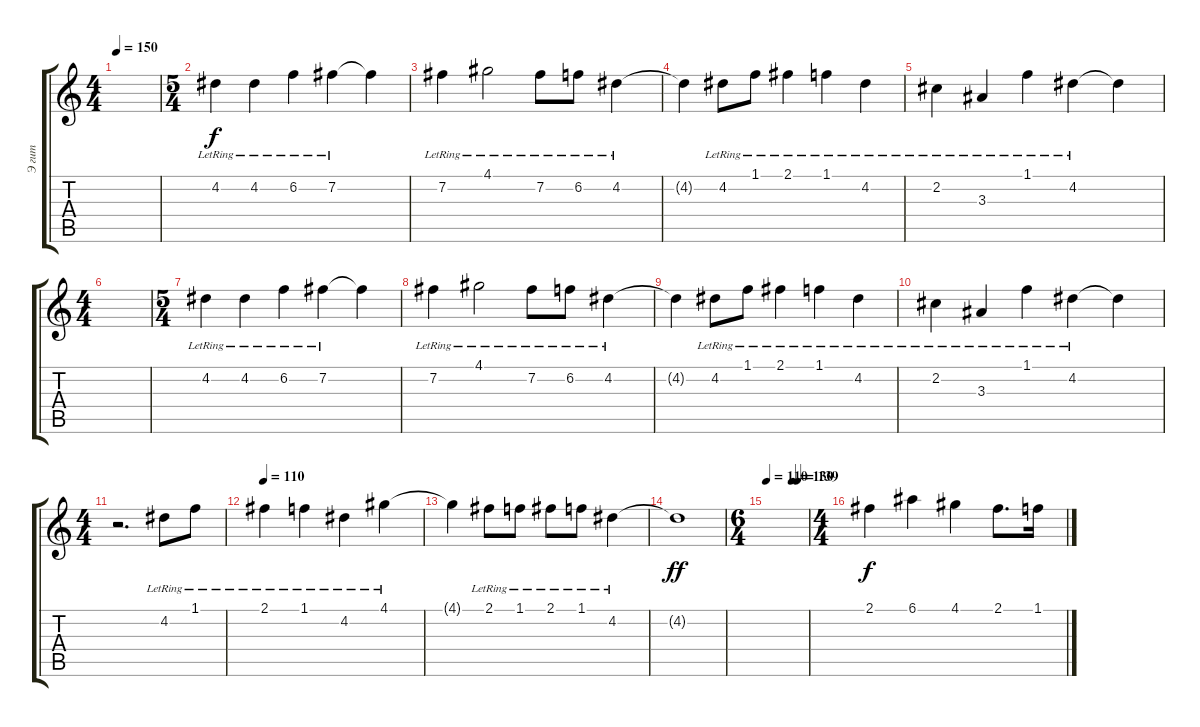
\track ("Э гит" "Э гит") {instrument distortionguitar}
\staff {score tabs}
\tuning (E4 B3 G3 D3 A2 D2) {hide}
\ts (4 4)
\tempo 150
\clef g2
\ks c
|
\ts (5 4)
4.2{lr}.4{instrument acousticguitarsteel} 4.2{lr}.4 6.2{lr}.4 7.2{lr}.4 7.2{t}.4 |
7.2{lr}.4 4.1{lr}.2 7.2{lr}.8 6.2{lr}.8 4.2{lr}.4 |
4.2{t}.4 4.2{lr}.8 1.1{lr}.8 2.1{lr}.4 1.1{lr}.4 4.2{lr}.4 |
2.2{lr}.4 3.3{lr}.4 1.1{lr}.4 4.2{lr}.4 4.2{t}.4 |
\ts (4 4)
|
\ts (5 4)
4.2{lr}.4{instrument acousticguitarsteel} 4.2{lr}.4 6.2{lr}.4 7.2{lr}.4 7.2{t}.4 |
7.2{lr}.4 4.1{lr}.2 7.2{lr}.8 6.2{lr}.8 4.2{lr}.4 |
4.2{t}.4 4.2{lr}.8 1.1{lr}.8 2.1{lr}.4 1.1{lr}.4 4.2{lr}.4 |
2.2{lr}.4 3.3{lr}.4 1.1{lr}.4 4.2{lr}.4 4.2{t}.4 |
\ts (4 4)
r.2{d} 4.2{lr}.8 1.1{lr}.8 |
\tempo 110
2.1{lr}.4 1.1{lr}.4 4.2{lr}.4 4.1{lr}.4 |
4.1{t}.4 2.1{lr}.8 1.1{lr}.8 2.1{lr}.8 1.1{lr}.8 4.2{lr}.4 |
4.2{t}.1{dy ff} |
\ts (6 4)
\tempo 110
\tempo (130 0.625)
\tempo (139 0.75)
|
\ts (4 4)
2.1.4{dy f instrument distortionguitar} 6.1.4 4.1.4 2.1.8{d} 1.1.16
